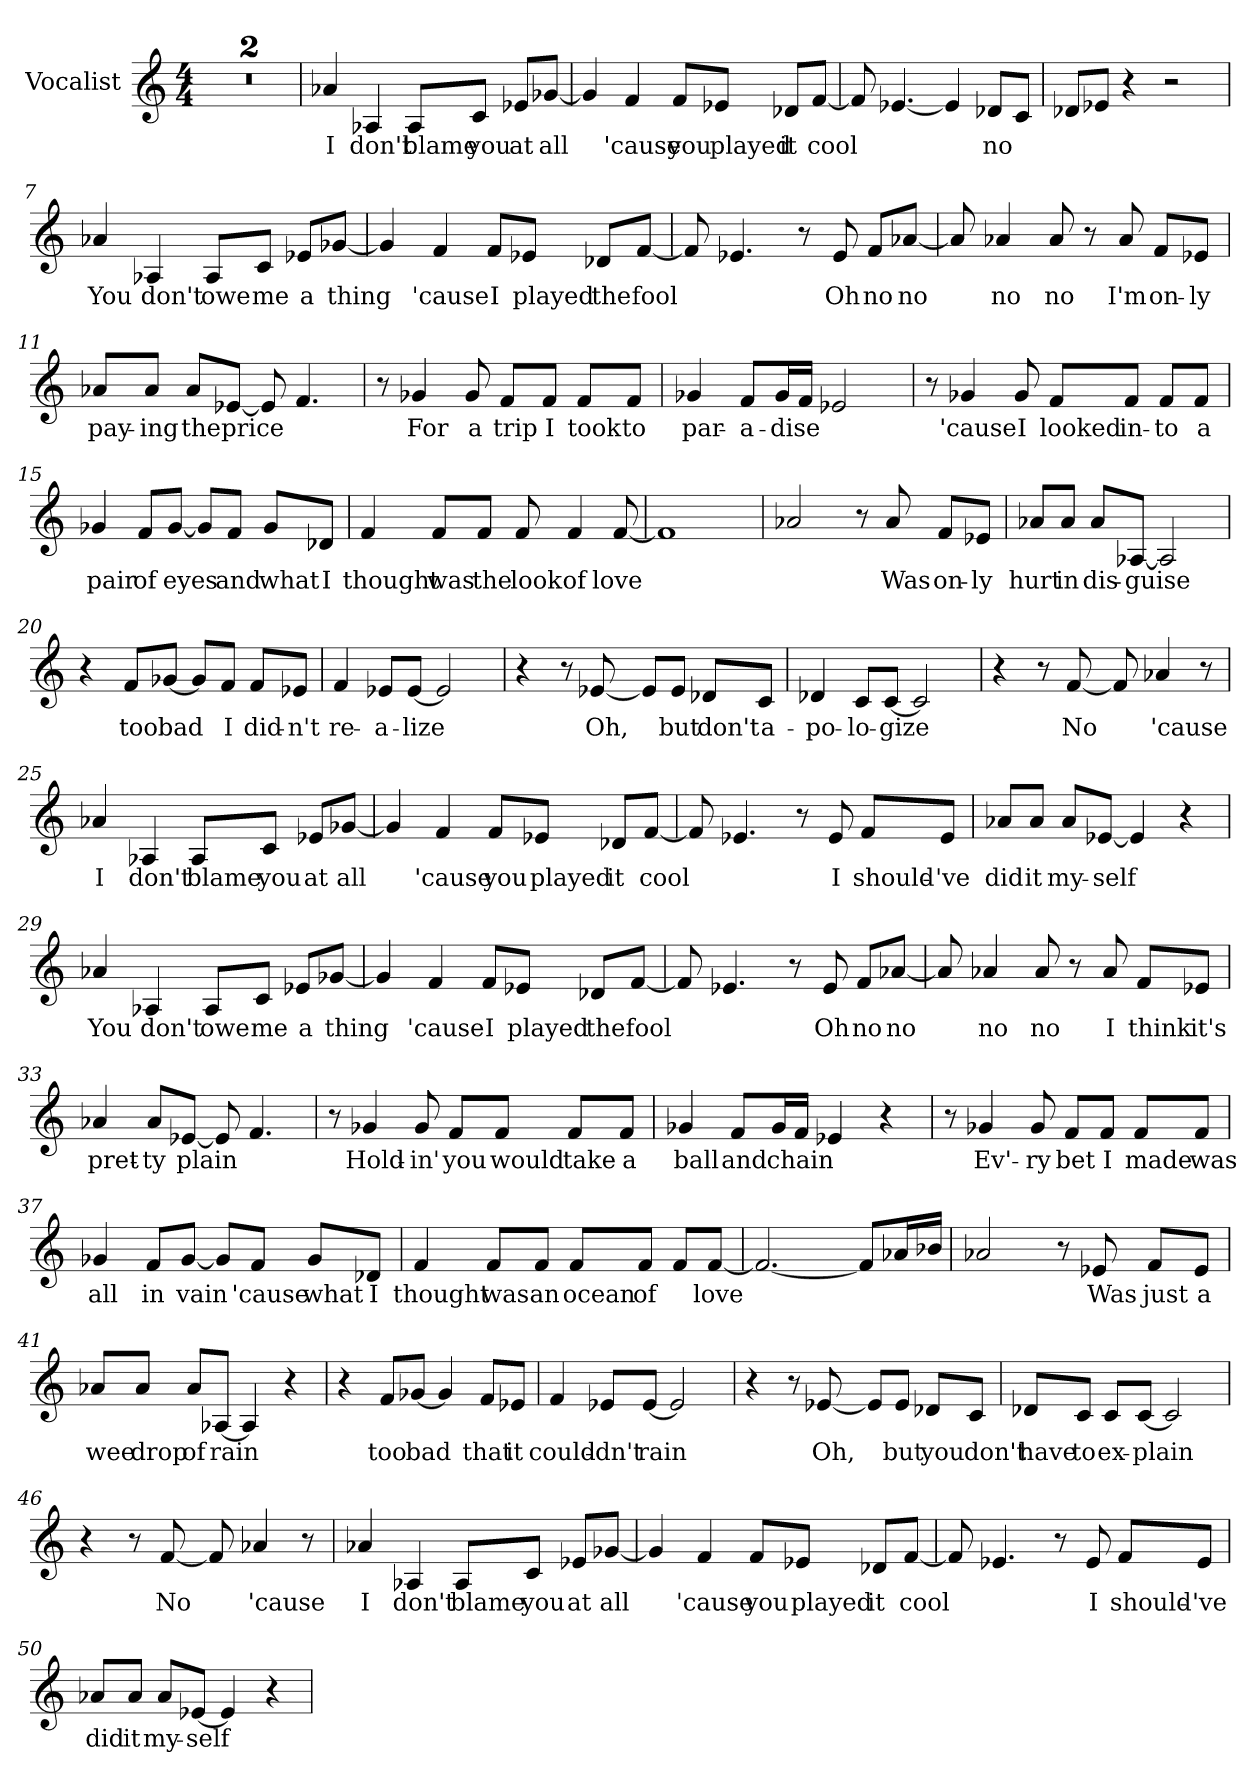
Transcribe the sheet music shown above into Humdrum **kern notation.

**kern	**text
*part1	*part1
*staff1	*staff1
*I"Vocalist	*
*clefG2	*
*M4/4	*
=1	=1
*clefG2	*
*M4/4	*
1r	.
=2	=2
1r	.
=3	=3
4a-X	I
4A-X	don't
8A-/L	blame
8c/J	you
8e-X/L	at
[8g-X/J	all
=4	=4
4g-]	_
4f	'cause
8f/L	you
8e-X/J	played
8d-X/L	it
[8f/J	cool
=5	=5
8f]	_
[4.e-X	_
4e-]	_
8d-X/L	no
8c/J	_
=6	=6
8d-X/L	_
8e-X/J	_
4r	.
2r	.
=7	=7
4a-X	You
4A-X	don't
8A-/L	owe
8c/J	me
8e-X/L	a
[8g-X/J	thing
=8	=8
4g-]	_
4f	'cause
8f/L	I
8e-X/J	played
8d-X/L	the
[8f/J	fool
=9	=9
8f]	_
4.e-X	_
8r	.
8e-	Oh
8f/L	no
[8a-X/J	no
=10	=10
8a-]	_
4a-X	no
8a-	no
8r	.
8a-	I'm
8f/L	on-
8e-X/J	-ly
=11	=11
8a-X/L	pay-
8a-/J	-ing
8a-/L	the
[8e-X/J	price
8e-]	_
4.f	_
=12	=12
8r	.
4g-X	For
8g-	a
8f/L	trip
8f/J	I
8f/L	took
8f/J	to
=13	=13
4g-X	par-
8f/L	-a-
16g-/L	-dise
16f/JJ	_
2e-X	_
=14	=14
8r	.
4g-X	'cause
8g-	I
8f/L	looked
8f/J	in-
8f/L	-to
8f/J	a
=15	=15
4g-X	pair
8f/L	of
[8g-/J	eyes
8g-/L]	_
8f/J	and
8g-/L	what
8d-X/J	I
=16	=16
4f	thought
8f/L	was
8f/J	the
8f	look
4f	of
[8f	love
=17	=17
1f]	_
=18	=18
2a-X	_
8r	.
8a-	Was
8f/L	on-
8e-X/J	-ly
=19	=19
8a-X/L	hurt
8a-/J	in
8a-/L	dis-
[8A-X/J	-guise
2A-]	_
=20	=20
4r	.
8f/L	too
[8g-X/J	bad
8g-/L]	_
8f/J	I
8f/L	did-
8e-X/J	-n't
=21	=21
4f	re-
8e-X/L	-a-
[8e-/J	-lize
2e-]	_
=22	=22
4r	.
8r	.
[8e-X	Oh,
8e-/L]	_
8e-/J	but
8d-X/L	don't
8c/J	a-
=23	=23
4d-X	-po-
8c/L	-lo-
[8c/J	-gize
2c]	_
=24	=24
4r	.
8r	.
[8f	No
8f]	_
4a-X	'cause
8r	.
=25	=25
4a-X	I
4A-X	don't
8A-/L	blame
8c/J	you
8e-X/L	at
[8g-X/J	all
=26	=26
4g-]	_
4f	'cause
8f/L	you
8e-X/J	played
8d-X/L	it
[8f/J	cool
=27	=27
8f]	_
4.e-X	_
8r	.
8e-	I
8f/L	should-
8e-/J	-'ve
=28	=28
8a-X/L	did
8a-/J	it
8a-/L	my-
[8e-X/J	-self
4e-]	_
4r	.
=29	=29
4a-X	You
4A-X	don't
8A-/L	owe
8c/J	me
8e-X/L	a
[8g-X/J	thing
=30	=30
4g-]	_
4f	'cause
8f/L	I
8e-X/J	played
8d-X/L	the
[8f/J	fool
=31	=31
8f]	_
4.e-X	_
8r	.
8e-	Oh
8f/L	no
[8a-X/J	no
=32	=32
8a-]	_
4a-X	no
8a-	no
8r	.
8a-	I
8f/L	think
8e-X/J	it's
=33	=33
4a-X	pret-
8a-/L	-ty
[8e-X/J	plain
8e-]	_
4.f	_
=34	=34
8r	.
4g-X	Hold-
8g-	-in'
8f/L	you
8f/J	would
8f/L	take
8f/J	a
=35	=35
4g-X	ball
8f/L	and
16g-/L	chain
16f/JJ	_
4e-X	_
4r	.
=36	=36
8r	.
4g-X	Ev'-
8g-	-ry
8f/L	bet
8f/J	I
8f/L	made
8f/J	was
=37	=37
4g-X	all
8f/L	in
[8g-/J	vain
8g-/L]	_
8f/J	'cause
8g-/L	what
8d-X/J	I
=38	=38
4f	thought
8f/L	was
8f/J	an
8f/L	ocean
8f/J	of
8f/L	_
[8f/J	love
=39	=39
2.f_	_
8f/L]	_
16a-X/L	_
16b-X/JJ	_
=40	=40
2a-X	_
8r	.
8e-X	Was
8f/L	just
8e-/J	a
=41	=41
8a-X/L	wee
8a-/J	drop
8a-/L	of
[8A-X/J	rain
4A-]	_
4r	.
=42	=42
4r	.
8f/L	too
[8g-X/J	bad
4g-]	_
8f/L	that
8e-X/J	it
=43	=43
4f	could-
8e-X/L	-dn't
[8e-/J	rain
2e-]	_
=44	=44
4r	.
8r	.
[8e-X	Oh,
8e-/L]	_
8e-/J	but
8d-X/L	you
8c/J	don't
=45	=45
8d-X/L	have
8c/J	to
8c/L	ex-
[8c/J	-plain
2c]	_
=46	=46
4r	.
8r	.
[8f	No
8f]	_
4a-X	'cause
8r	.
=47	=47
4a-X	I
4A-X	don't
8A-/L	blame
8c/J	you
8e-X/L	at
[8g-X/J	all
=48	=48
4g-]	_
4f	'cause
8f/L	you
8e-X/J	played
8d-X/L	it
[8f/J	cool
=49	=49
8f]	_
4.e-X	_
8r	.
8e-	I
8f/L	should-
8e-/J	-'ve
=50	=50
8a-X/L	did
8a-/J	it
8a-/L	my-
[8e-X/J	-self
4e-]	_
4r	.
=	=
*-	*-
